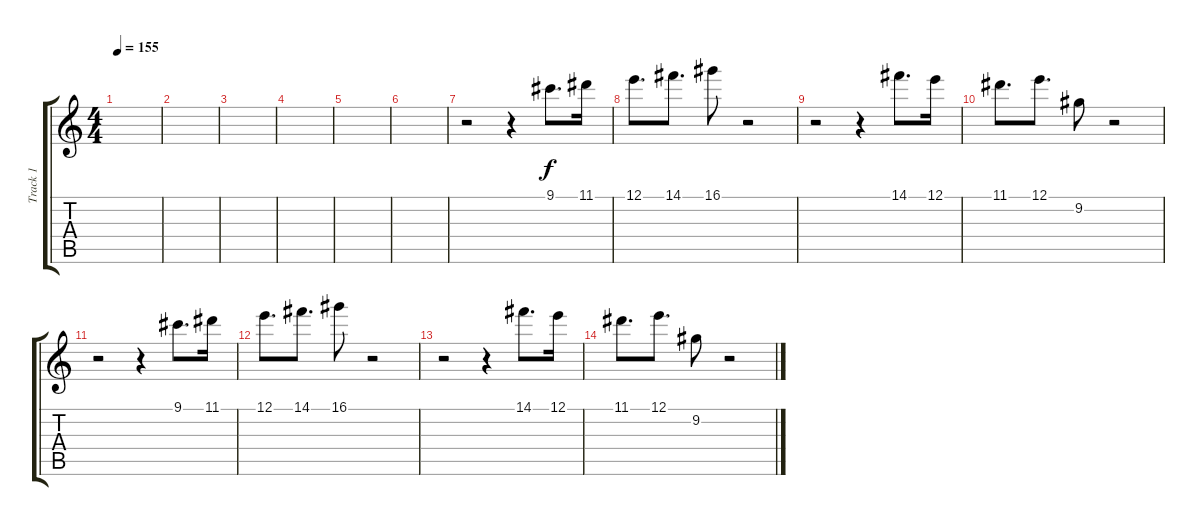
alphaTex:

\track ("Track 1" "Track 1") {instrument distortionguitar}
\staff {score tabs}
\tuning (E4 B3 G3 D3 A2 E2) {hide}
\ts (4 4)
\tempo 155
\clef g2
\ks c
|
|
|
|
|
|
r.2 r.4 9.1.8{d} 11.1.16 |
12.1.8{d} 14.1.8{d} 16.1.8 r.2 |
r.2 r.4 14.1.8{d} 12.1.16 |
11.1.8{d} 12.1.8{d} 9.2.8 r.2 |
r.2 r.4 9.1.8{d} 11.1.16 |
12.1.8{d} 14.1.8{d} 16.1.8 r.2 |
r.2 r.4 14.1.8{d} 12.1.16 |
11.1.8{d} 12.1.8{d} 9.2.8 r.2
